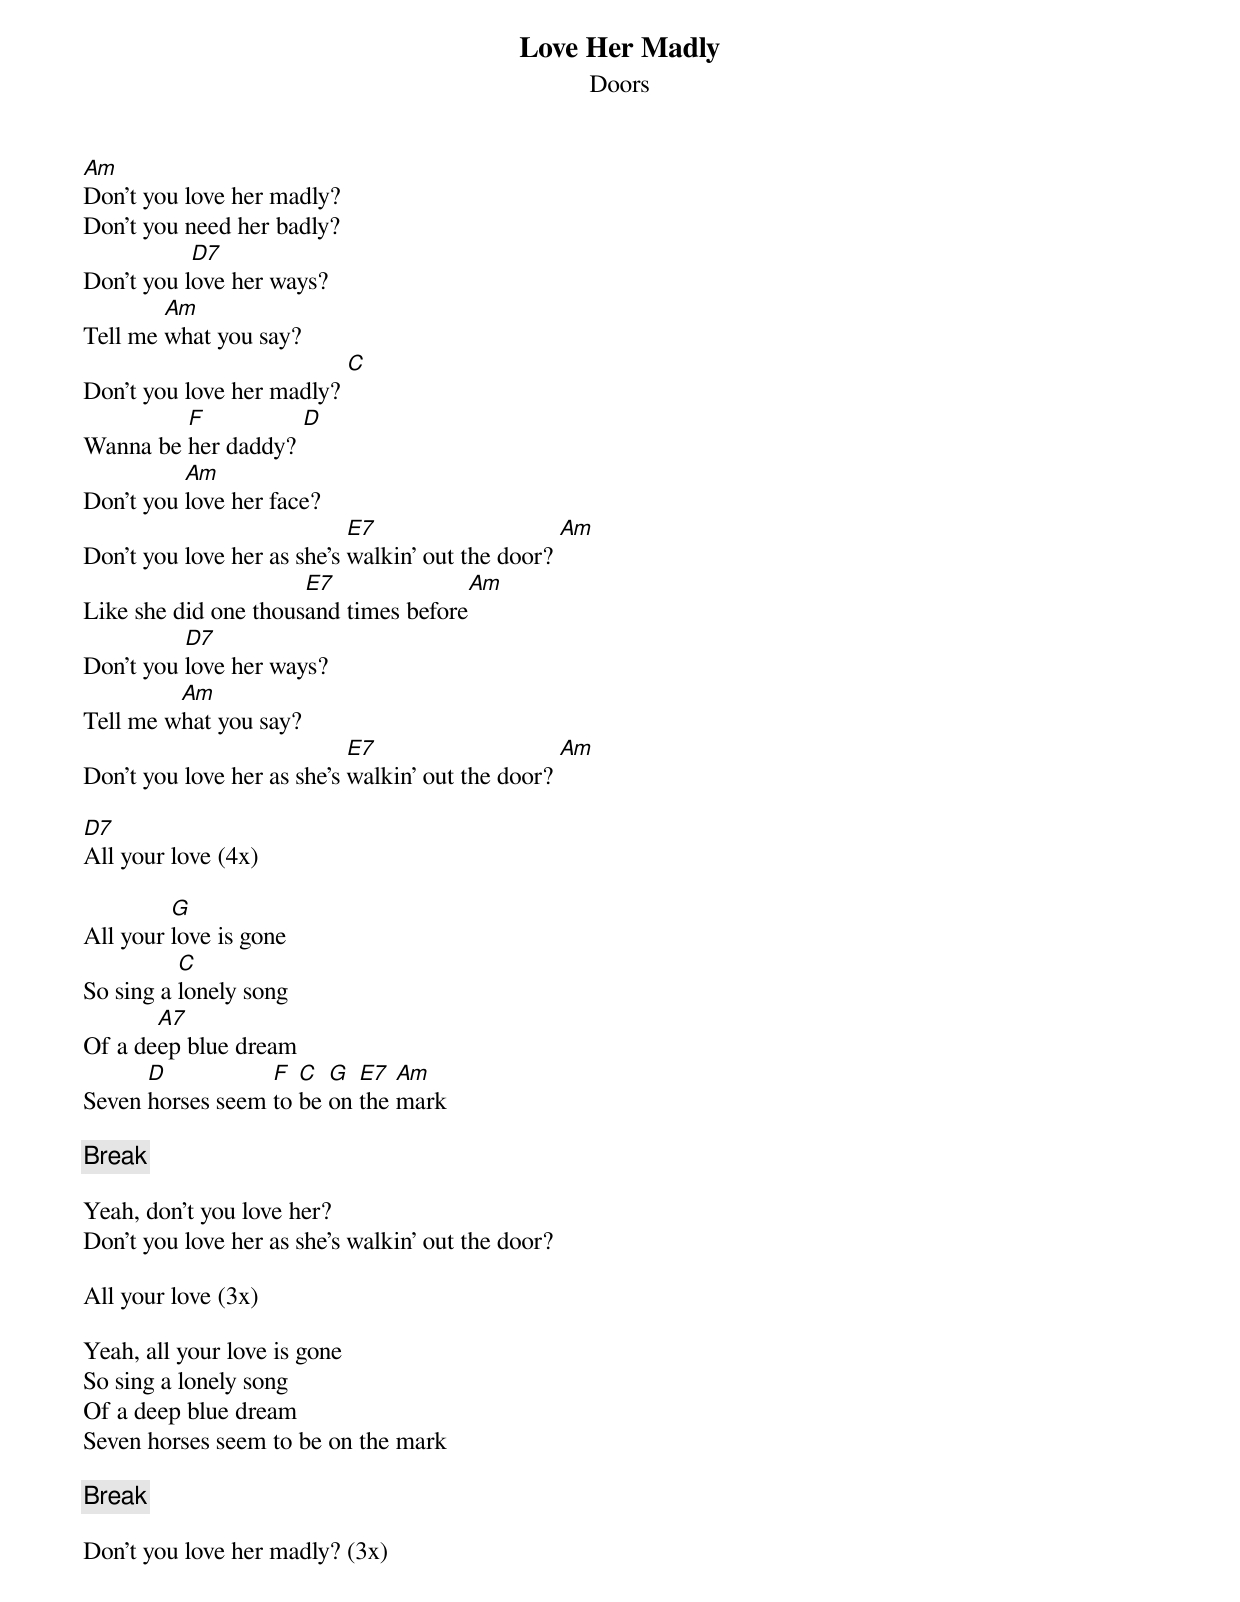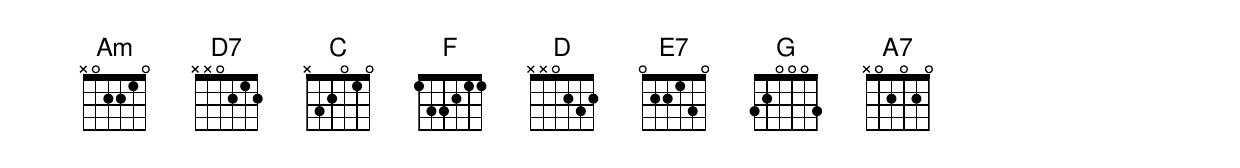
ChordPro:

{title:Love Her Madly}
{subtitle:Doors}
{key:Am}

[Am]Don't you love her madly?
Don't you need her badly?
Don't you l[D7]ove her ways?
Tell me [Am]what you say?
Don't you love her madly? [C]
Wanna be [F]her daddy? [D]
Don't you [Am]love her face?
Don't you love her as she's [E7]walkin' out the door? [Am]
Like she did one thous[E7]and times before[Am]
Don't you [D7]love her ways?
Tell me w[Am]hat you say?
Don't you love her as she's [E7]walkin' out the door? [Am]

[D7]All your love (4x)

All your [G]love is gone
So sing a [C]lonely song
Of a de[A7]ep blue dream
Seven [D]horses seem [F]to [C]be [G]on [E7]the [Am]mark

{c:Break}

Yeah, don't you love her?
Don't you love her as she's walkin' out the door?

All your love (3x)

Yeah, all your love is gone
So sing a lonely song
Of a deep blue dream
Seven horses seem to be on the mark

{c:Break}

Don't you love her madly? (3x)

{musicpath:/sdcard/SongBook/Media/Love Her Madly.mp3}
